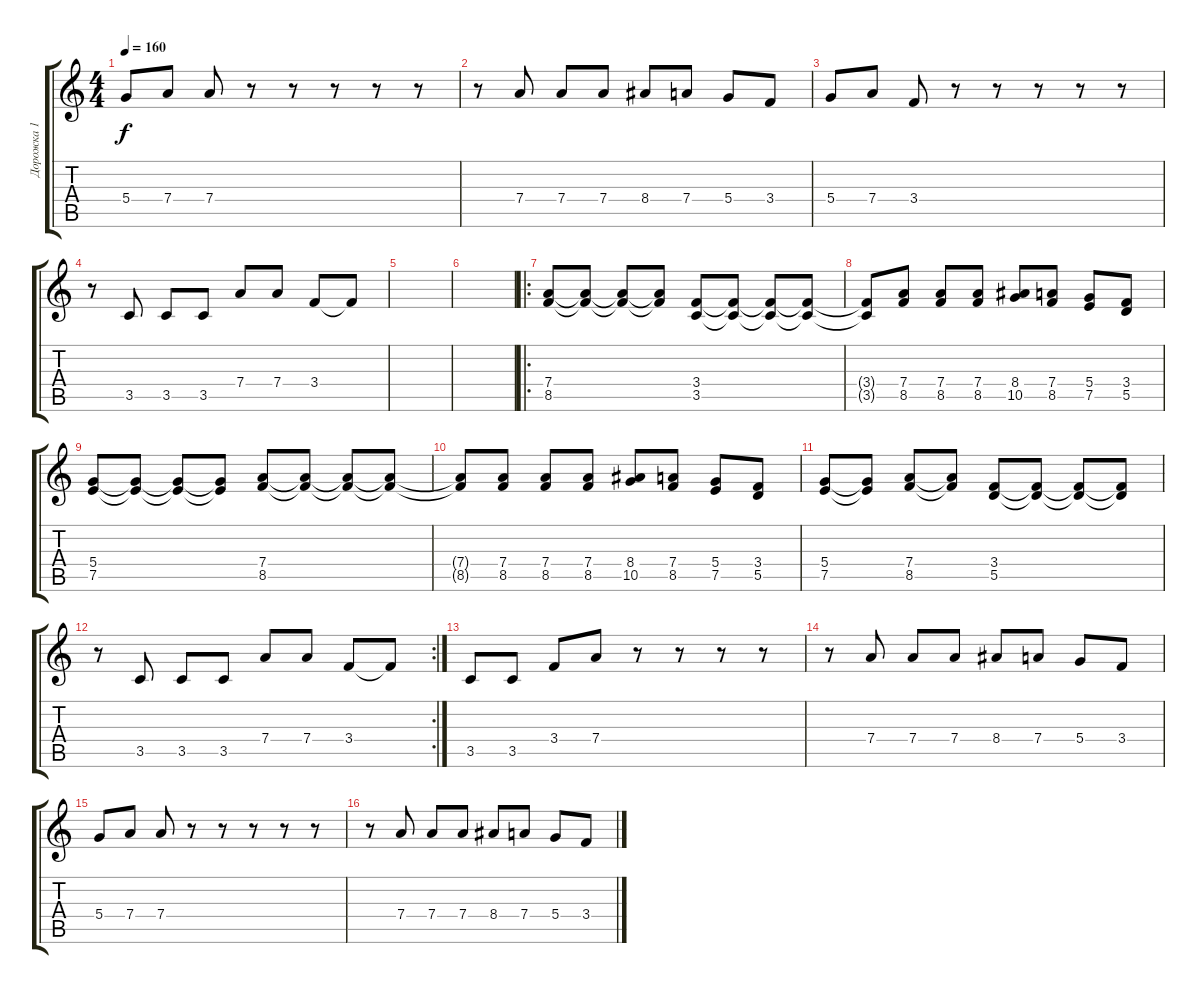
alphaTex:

\track ("Дорожка 1" "Дорожка 1") {instrument overdrivenguitar}
\staff {score tabs}
\tuning (E4 B3 G3 D3 A2 E2) {hide}
\ts (4 4)
\tempo 160
\clef g2
\ks c
5.4.8{dy f} 7.4.8 7.4.8 r.8 r.8 r.8 r.8 r.8 |
r.8 7.4.8 7.4.8 7.4.8 8.4.8 7.4.8 5.4.8 3.4.8 |
5.4.8 7.4.8 3.4.8 r.8 r.8 r.8 r.8 r.8 |
r.8 3.5.8 3.5.8 3.5.8 7.4.8 7.4.8 3.4.8 3.4{t}.8 |
|
|
\ro
(7.4 8.5).8 (7.4{t} 8.5{t}).8 (7.4{t} 8.5{t}).8 (7.4{t} 8.5{t}).8 (3.4 3.5).8 (3.4{t} 3.5{t}).8 (3.4{t} 3.5{t}).8 (3.4{t} 3.5{t}).8 |
(3.4{t} 3.5{t}).8 (7.4 8.5).8 (7.4 8.5).8 (7.4 8.5).8 (8.4 10.5).8 (7.4 8.5).8 (5.4 7.5).8 (3.4 5.5).8 |
(5.4 7.5).8 (5.4{t} 7.5{t}).8 (5.4{t} 7.5{t}).8 (5.4{t} 7.5{t}).8 (7.4 8.5).8 (7.4{t} 8.5{t}).8 (7.4{t} 8.5{t}).8 (7.4{t} 8.5{t}).8 |
(7.4{t} 8.5{t}).8 (7.4 8.5).8 (7.4 8.5).8 (7.4 8.5).8 (8.4 10.5).8 (7.4 8.5).8 (5.4 7.5).8 (3.4 5.5).8 |
(5.4 7.5).8 (5.4{t} 7.5{t}).8 (7.4 8.5).8 (7.4{t} 8.5{t}).8 (3.4 5.5).8 (3.4{t} 5.5{t}).8 (3.4{t} 5.5{t}).8 (3.4{t} 5.5{t}).8 |
\rc 2
r.8 3.5.8 3.5.8 3.5.8 7.4.8 7.4.8 3.4.8 3.4{t}.8 |
3.5.8 3.5.8 3.4.8 7.4.8 r.8 r.8 r.8 r.8 |
r.8 7.4.8 7.4.8 7.4.8 8.4.8 7.4.8 5.4.8 3.4.8 |
5.4.8 7.4.8 7.4.8 r.8 r.8 r.8 r.8 r.8 |
r.8 7.4.8 7.4.8 7.4.8 8.4.8 7.4.8 5.4.8 3.4.8
